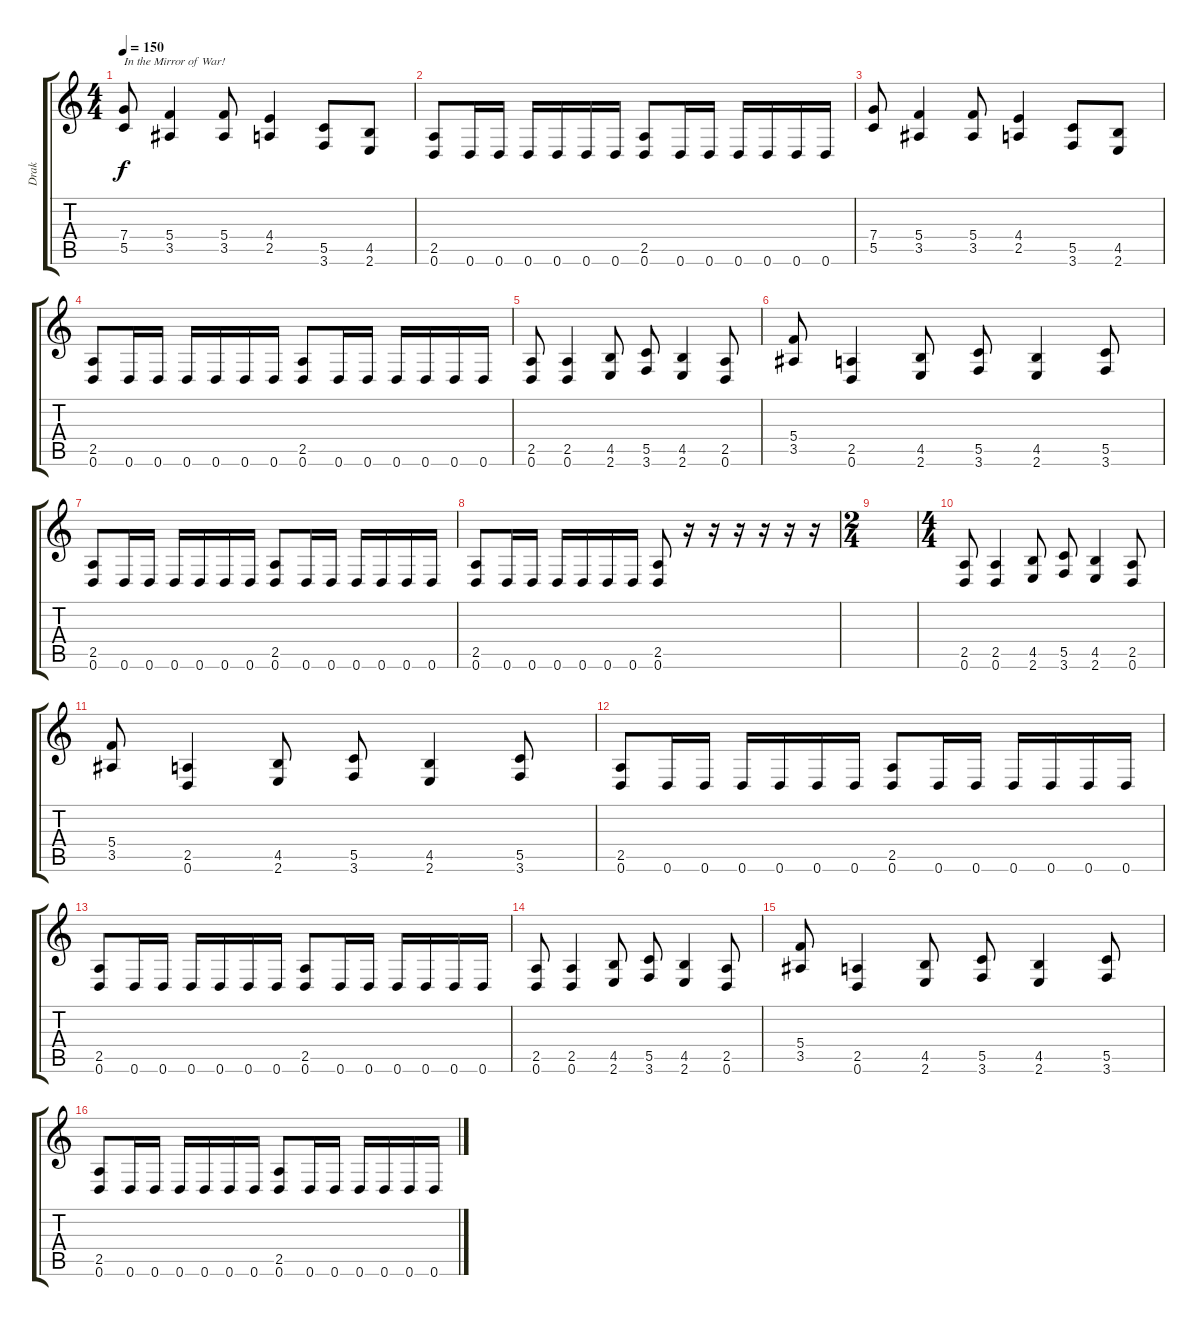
\track ("Drak" "Drak") {instrument distortionguitar}
\staff {score tabs}
\tuning (D4 A3 F3 C3 G2 D2) {hide}
\ts (4 4)
\tempo 150
\clef g2
\ks c
(7.4 5.5).8{txt "In the Mirror of War!" dy f} (5.4 3.5).4 (5.4 3.5).8 (4.4 2.5).4 (5.5 3.6).8{txt " "} (4.5 2.6).8 |
(2.5 0.6).8 0.6.16 0.6.16 0.6.16 0.6.16 0.6.16 0.6.16 (2.5 0.6).8 0.6.16 0.6.16 0.6.16 0.6.16 0.6.16 0.6.16 |
(7.4 5.5).8 (5.4 3.5).4 (5.4 3.5).8 (4.4 2.5).4 (5.5 3.6).8 (4.5 2.6).8 |
(2.5 0.6).8 0.6.16 0.6.16 0.6.16 0.6.16 0.6.16 0.6.16 (2.5 0.6).8 0.6.16 0.6.16 0.6.16 0.6.16 0.6.16 0.6.16 |
(2.5 0.6).8 (2.5 0.6).4 (4.5 2.6).8 (5.5 3.6).8 (4.5 2.6).4 (2.5 0.6).8 |
(5.4 3.5).8 (2.5 0.6).4 (4.5 2.6).8 (5.5 3.6).8 (4.5 2.6).4 (5.5 3.6).8 |
(2.5 0.6).8{txt " "} 0.6.16 0.6.16 0.6.16 0.6.16 0.6.16 0.6.16 (2.5 0.6).8 0.6.16 0.6.16 0.6.16 0.6.16 0.6.16 0.6.16 |
(2.5 0.6).8 0.6.16 0.6.16 0.6.16 0.6.16 0.6.16 0.6.16 (2.5 0.6).8 r.16 r.16 r.16 r.16 r.16 r.16 |
\ts (2 4)
|
\ts (4 4)
(2.5 0.6).8 (2.5 0.6).4 (4.5 2.6).8 (5.5 3.6).8 (4.5 2.6).4 (2.5 0.6).8 |
(5.4 3.5).8 (2.5 0.6).4 (4.5 2.6).8 (5.5 3.6).8 (4.5 2.6).4 (5.5 3.6).8 |
(2.5 0.6).8{txt " "} 0.6.16 0.6.16 0.6.16 0.6.16 0.6.16 0.6.16 (2.5 0.6).8 0.6.16 0.6.16 0.6.16 0.6.16 0.6.16 0.6.16 |
(2.5 0.6).8 0.6.16 0.6.16 0.6.16 0.6.16 0.6.16 0.6.16 (2.5 0.6).8 0.6.16 0.6.16 0.6.16 0.6.16 0.6.16 0.6.16 |
(2.5 0.6).8 (2.5 0.6).4 (4.5 2.6).8 (5.5 3.6).8 (4.5 2.6).4 (2.5 0.6).8 |
(5.4 3.5).8 (2.5 0.6).4 (4.5 2.6).8 (5.5 3.6).8 (4.5 2.6).4 (5.5 3.6).8 |
(2.5 0.6).8{txt " "} 0.6.16 0.6.16 0.6.16 0.6.16 0.6.16 0.6.16 (2.5 0.6).8 0.6.16 0.6.16 0.6.16 0.6.16 0.6.16 0.6.16
